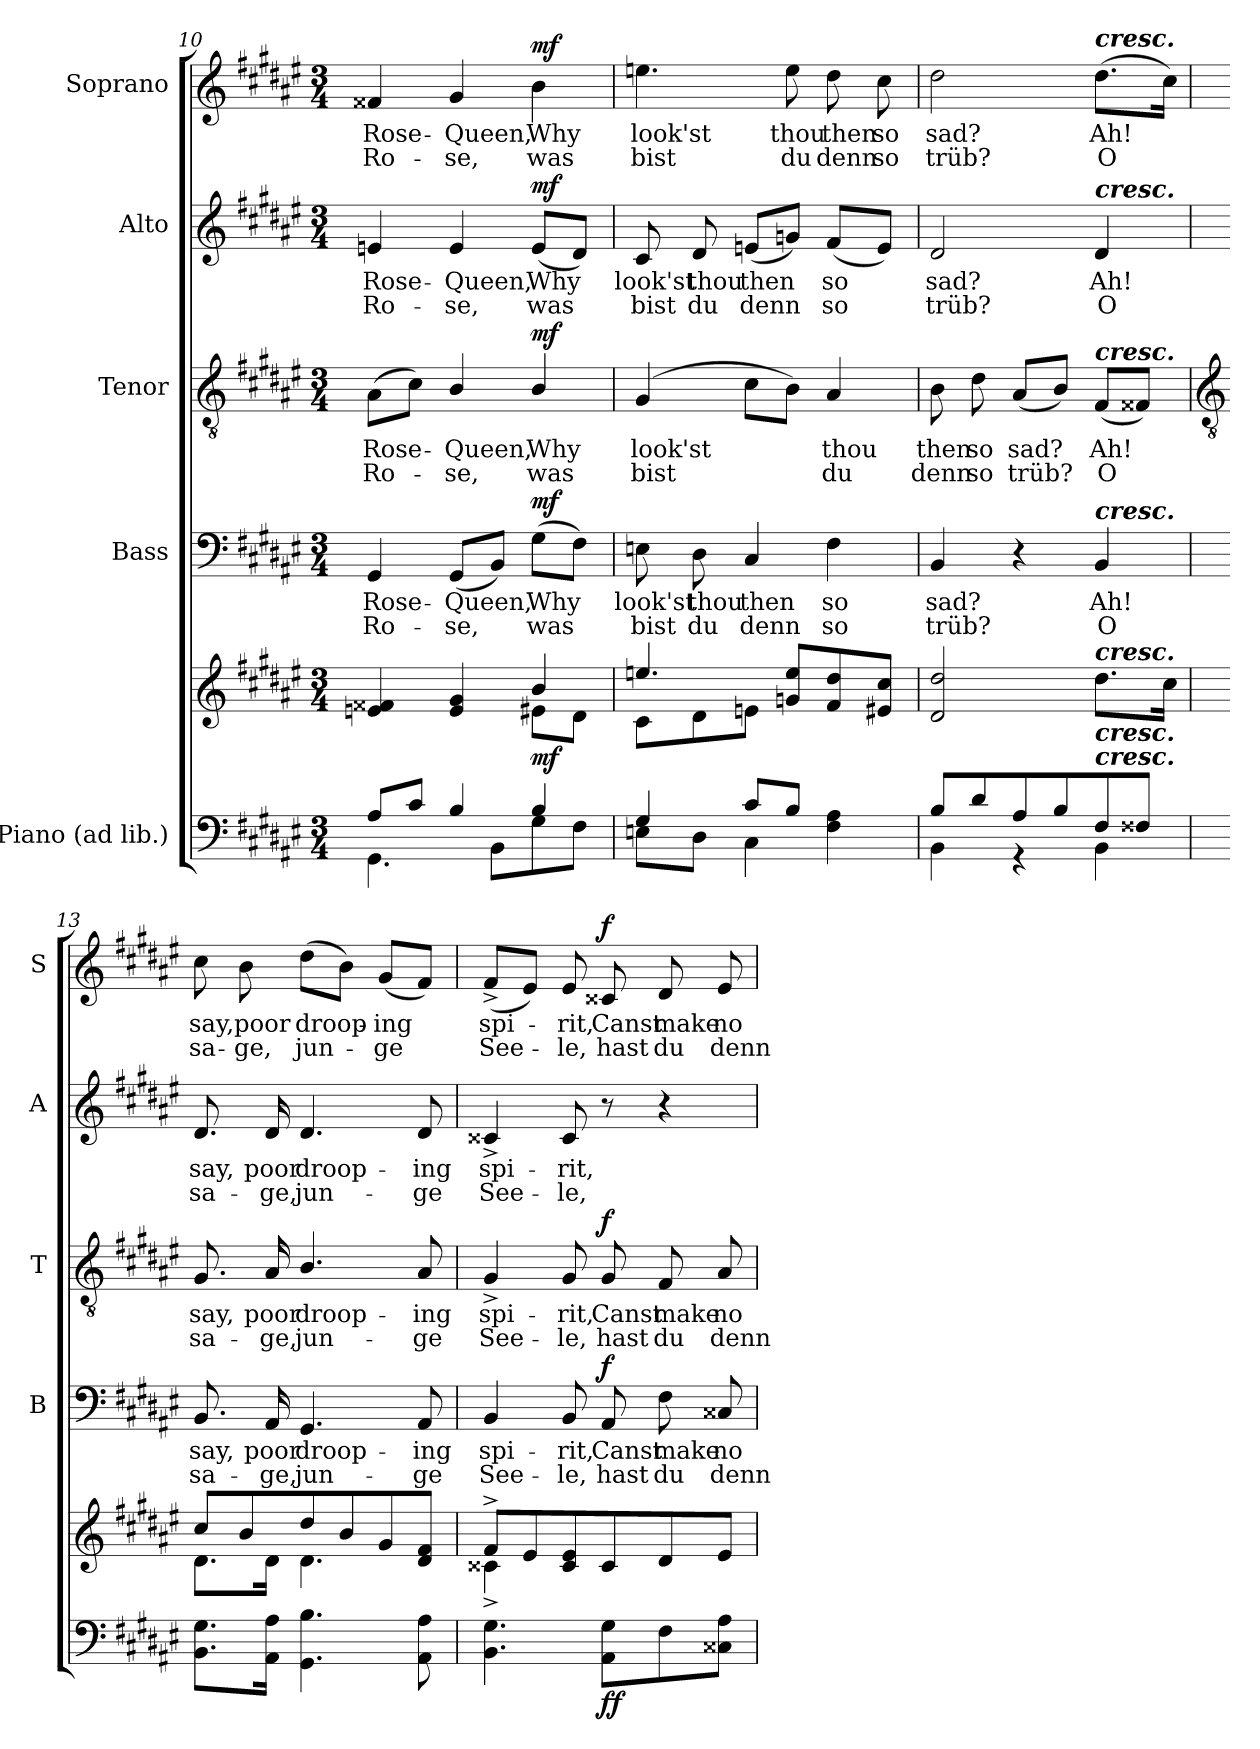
**kern	**kern	**dynam	**kern	**text	**text	**dynam	**kern	**text	**text	**dynam	**kern	**text	**text	**dynam	**kern	**text	**text	**dynam
*part5	*part5	*part5	*part4	*part4	*part4	*part4	*part3	*part3	*part3	*part3	*part2	*part2	*part2	*part2	*part1	*part1	*part1	*part1
*staff6	*staff5	*staff5/6	*staff4	*staff4	*staff4	*staff4	*staff3	*staff3	*staff3	*staff3	*staff2	*staff2	*staff2	*staff2	*staff1	*staff1	*staff1	*staff1
*I"Piano (ad lib.)	*	*	*I"Bass	*	*	*	*I"Tenor	*	*	*	*I"Alto	*	*	*	*I"Soprano	*	*	*
*	*	*	*I'B	*	*	*	*I'T	*	*	*	*I'A	*	*	*	*I'S	*	*	*
!!LO:LB:g=z
*clefF4	*clefG2	*	*clefF4	*	*	*	*clefGv2	*	*	*	*clefG2	*	*	*	*clefG2	*	*	*
*k[f#c#g#d#a#e#]	*k[f#c#g#d#a#e#]	*	*k[f#c#g#d#a#e#]	*	*	*	*k[f#c#g#d#a#e#]	*	*	*	*k[f#c#g#d#a#e#]	*	*	*	*k[f#c#g#d#a#e#]	*	*	*
*F#:	*F#:	*	*F#:	*	*	*	*F#:	*	*	*	*F#:	*	*	*	*F#:	*	*	*
*M3/4	*M3/4	*	*M3/4	*	*	*	*M3/4	*	*	*	*M3/4	*	*	*	*M3/4	*	*	*
=10	=10	=10	=10	=10	=10	=10	=10	=10	=10	=10	=10	=10	=10	=10	=10	=10	=10	=10
*^	*^	*	*	*	*	*	*	*	*	*	*	*	*	*	*	*	*	*
!	!	!	!	!	!	!LO:LY:b	!LO:LY:b	!	!	!LO:LY:b	!LO:LY:b	!	!	!LO:LY:b	!LO:LY:b	!	!	!LO:LY:b	!LO:LY:b	!
8A#/L	4.GG#\	4en/ 4f##X/	8ryy	.	4GG#	Rose-	-Ro-	.	(>8A#L	Rose-	Ro-	.	4en	Rose-	-Ro-	.	4f##X	Rose-	-Ro-	.
8c#/J	.	.	8ryy	.	.	.	.	.	8c#J)	.	.	.	.	.	.	.	.	.	.	.
!	!	!	!	!	!	!LO:LY:b	!LO:LY:b	!	!	!LO:LY:b	!LO:LY:b	!	!	!LO:LY:b	!LO:LY:b	!	!	!LO:LY:b	!LO:LY:b	!
4B/	.	4e/ 4g#/	8ryy	.	(<8GG#L	-Queen,	se,	.	4B/	Queen,	se,	.	4e	-Queen,	se,	.	4g#	-Queen,	se,	.
.	8BB\L	.	8ryy	.	8BBJ)	.	.	.	.	.	.	.	.	.	.	.	.	.	.	.
!	!	!	!	!LO:DY:b	!	!LO:LY:b	!LO:LY:b	!LO:DY:b	!	!LO:LY:b	!LO:LY:b	!LO:DY:b	!	!LO:LY:b	!LO:LY:b	!LO:DY:b	!	!LO:LY:b	!LO:LY:b	!LO:DY:b
4B/	8G#\	4b/	8e#\L	mf	(>8G#L	Why	was	mf	4B/	Why	was	mf	(<8eL	Why	was	mf	4b	Why	was	mf
.	8F#\J	.	8d#\J	.	8F#J)	.	.	.	.	.	.	.	8d#J)	.	.	.	.	.	.	.
=11	=11	=11	=11	=11	=11	=11	=11	=11	=11	=11	=11	=11	=11	=11	=11	=11	=11	=11	=11	=11
!	!	!	!	!	!	!LO:LY:b	!LO:LY:b	!	!	!LO:LY:b	!LO:LY:b	!	!	!LO:LY:b	!LO:LY:b	!	!	!LO:LY:b	!LO:LY:b	!
4G#/	8En\L	4.een/	8c#\L	.	8En	look'st	bist	.	(>4G#	look'st	bist	.	8c#	look'st	bist	.	4.een	look'st	bist	.
!	!	!	!	!	!	!LO:LY:b	!LO:LY:b	!	!	!	!	!	!	!LO:LY:b	!LO:LY:b	!	!	!	!	!
.	8D#\J	.	8d#\	.	8D#	thou	du	.	.	.	.	.	8d#	thou	du	.	.	.	.	.
!	!	!	!	!	!	!LO:LY:b	!LO:LY:b	!	!	!	!	!	!	!LO:LY:b	!LO:LY:b	!	!	!	!	!
8c#/L	4C#\	.	8en\J	.	4C#	then	denn	.	8c#L	.	.	.	(<8enL	then	denn	.	.	.	.	.
!	!	!	!	!	!	!	!	!	!	!	!	!	!	!	!	!	!	!LO:LY:b	!LO:LY:b	!
8B/J	.	8gn/ 8ee/L	4.ryy	.	.	.	.	.	8BJ)	.	.	.	8gnJ)	.	.	.	8ee	thou	du	.
!	!	!	!	!	!	!LO:LY:b	!LO:LY:b	!	!	!LO:LY:b	!LO:LY:b	!	!	!LO:LY:b	!LO:LY:b	!	!	!LO:LY:b	!LO:LY:b	!
4ryy	4F#\ 4A#\	8f#/ 8dd#/	.	.	4F#	so	so	.	4A#	thou	du	.	(<8f#L	so	so	.	8dd#	then	denn	.
!	!	!	!	!	!	!	!	!	!	!	!	!	!	!	!	!	!	!LO:LY:b	!LO:LY:b	!
.	.	8e#/ 8cc#/J	.	.	.	.	.	.	.	.	.	.	8eJ)	.	.	.	8cc#	so	so	.
=12	=12	=12	=12	=12	=12	=12	=12	=12	=12	=12	=12	=12	=12	=12	=12	=12	=12	=12	=12	=12
!	!	!	!	!	!	!LO:LY:b	!LO:LY:b	!	!	!LO:LY:b	!LO:LY:b	!	!	!LO:LY:b	!LO:LY:b	!	!	!LO:LY:b	!LO:LY:b	!
8B/L	4BB\	2d#/ 2dd#/	2ryy	.	4BB	sad?	trüb?	.	8B	then	denn	.	2d#	sad?	trüb?	.	2dd#	sad?	trüb?	.
!	!	!	!	!	!	!	!	!	!	!LO:LY:b	!LO:LY:b	!	!	!	!	!	!	!	!	!
8d#/	.	.	.	.	.	.	.	.	8d#	so	so	.	.	.	.	.	.	.	.	.
!	!	!	!	!	!	!	!	!	!	!LO:LY:b	!LO:LY:b	!	!	!	!	!	!	!	!	!
8A#/	4r	.	.	.	4r	.	.	.	(<8A#L	sad?	trüb?	.	.	.	.	.	.	.	.	.
8B/	.	.	.	.	.	.	.	.	8BJ)	.	.	.	.	.	.	.	.	.	.	.
!	!	!	!	!	!	!	!	!	!	!	!	!	!	!	!	!	!LO:TX:a:Bi:t=cresc.	!	!	!
!	!	!	!	!	!	!	!	!	!	!	!	!	!LO:TX:a:Bi:t=cresc.	!	!	!	!	!	!	!
!	!	!	!	!	!	!	!	!	!LO:TX:a:Bi:t=cresc.	!	!	!	!	!	!	!	!	!	!	!
!	!	!	!	!	!LO:TX:a:Bi:t=cresc.	!	!	!	!	!	!	!	!	!	!	!	!	!	!	!
!	!	!LO:TX:a:Bi:t=cresc.	!	!	!	!	!	!	!	!	!	!	!	!	!	!	!	!	!	!
!LO:TX:a:Bi:t=cresc.	!	!	!	!	!	!	!	!	!	!	!	!	!	!	!	!	!	!	!	!
!LO:TX:a:Bi:t=cresc.	!	!	!	!	!	!	!	!	!	!	!	!	!	!	!	!	!	!	!	!
!	!	!	!	!	!	!LO:LY:b	!LO:LY:b	!	!	!LO:LY:b	!LO:LY:b	!	!	!LO:LY:b	!LO:LY:b	!	!	!LO:LY:b	!LO:LY:b	!
8F#/	4BB\	8.dd#\L	8ryy	.	4BB	Ah!	O	.	(<8F#L	Ah!	O	.	4d#	Ah!	O	.	(>8.dd#L	Ah!	O	.
8F##X/J	.	.	8ryy	.	.	.	.	.	8F##XJ)	.	.	.	.	.	.	.	.	.	.	.
.	.	16cc#\J	.	.	.	.	.	.	.	.	.	.	.	.	.	.	16cc#J)	.	.	.
*v	*v	*	*	*	*	*	*	*	*	*	*	*	*	*	*	*	*	*	*	*
!!LO:LB:g=z
=13	=13	=13	=13	=13	=13	=13	=13	=13	=13	=13	=13	=13	=13	=13	=13	=13	=13	=13	=13
*	*	*	*	*	*	*	*	*clefGv2	*	*	*	*	*	*	*	*	*	*	*
!	!	!	!	!	!LO:LY:b	!LO:LY:b	!	!	!LO:LY:b	!LO:LY:b	!	!	!LO:LY:b	!LO:LY:b	!	!	!LO:LY:b	!LO:LY:b	!
8.BB 8.G#L	8cc#/L	8.d#\L	.	8.BB	say,	sa-	.	8.G#	say,	sa-	.	8.d#	say,	sa-	.	8cc#	say,	sa-	.
!	!	!	!	!	!	!	!	!	!	!	!	!	!	!	!	!	!LO:LY:b	!LO:LY:b	!
.	8b/	.	.	.	.	.	.	.	.	.	.	.	.	.	.	8b	-poor	ge,	.
!	!	!	!	!	!LO:LY:b	!LO:LY:b	!	!	!LO:LY:b	!LO:LY:b	!	!	!LO:LY:b	!LO:LY:b	!	!	!	!	!
16AA# 16A#J	.	16d#\J	.	16AA#	-poor	ge,	.	16A#	-poor	ge,	.	16d#	-poor	ge,	.	.	.	.	.
!	!	!	!	!	!LO:LY:b	!LO:LY:b	!	!	!LO:LY:b	!LO:LY:b	!	!	!LO:LY:b	!LO:LY:b	!	!	!LO:LY:b	!LO:LY:b	!
4.GG# 4.B	8dd#/	4.d#\	.	4.GG#	droop-	-jun-	.	4.B/	droop-	-jun-	.	4.d#	droop-	-jun-	.	(>8dd#L	droop-	jun-	.
.	8b/	.	.	.	.	.	.	.	.	.	.	.	.	.	.	8bJ)	.	.	.
!	!	!	!	!	!	!	!	!	!	!	!	!	!	!	!	!	!LO:LY:b	!LO:LY:b	!
.	8g#/	.	.	.	.	.	.	.	.	.	.	.	.	.	.	(<8g#L	ing	ge	.
!	!	!	!	!	!LO:LY:b	!LO:LY:b	!	!	!LO:LY:b	!LO:LY:b	!	!	!LO:LY:b	!LO:LY:b	!	!	!	!	!
8AA# 8A#	8d#/ 8f#/J	8ryy	.	8AA#	-ing	ge	.	8A#	-ing	ge	.	8d#	-ing	ge	.	8f#J)	.	.	.
=14	=14	=14	=14	=14	=14	=14	=14	=14	=14	=14	=14	=14	=14	=14	=14	=14	=14	=14	=14
!	!	!	!	!	!LO:LY:b	!LO:LY:b	!	!	!LO:LY:b	!LO:LY:b	!	!	!LO:LY:b	!LO:LY:b	!	!	!LO:LY:b	!LO:LY:b	!
4.BB 4.G#	8f#^/L	4c##X^\	.	4BB	spi-	-See-	.	4G#^	spi-	-See-	.	4c##X^	spi-	-See-	.	(<8f#^L	spi-	See-	.
.	8e#/	.	.	.	.	.	.	.	.	.	.	.	.	.	.	8e#J)	.	.	.
!	!	!	!	!	!LO:LY:b	!LO:LY:b	!	!	!LO:LY:b	!LO:LY:b	!	!	!LO:LY:b	!LO:LY:b	!	!	!LO:LY:b	!LO:LY:b	!
.	8c##/ 8e#/	8ryy	.	8BB	-rit,	le,	.	8G#	-rit,	le,	.	8c##	-rit,	le,	.	8e#	rit,	le,	.
!	!	!	!LO:DY:b=2	!	!LO:LY:b	!LO:LY:b	!	!	!LO:LY:b	!LO:LY:b	!	!	!	!	!	!	!LO:LY:b	!LO:LY:b	!
!	!	!	!LO:DY:n=1:b	!	!	!	!LO:DY:b	!	!	!	!LO:DY:b	!	!	!	!	!	!	!	!LO:DY:b
8AA# 8G#L	8c##/	8ryy	f f	8AA#	Canst	hast	f	8G#	Canst	hast	f	8r	.	.	.	8c##X	Canst	hast	f
!	!	!	!	!	!LO:LY:b	!LO:LY:b	!	!	!LO:LY:b	!LO:LY:b	!	!	!	!	!	!	!LO:LY:b	!LO:LY:b	!
8F#	8d#/	4ryy	.	8F#	make	du	.	8F#	make	du	.	4r	.	.	.	8d#	make	du	.
!	!	!	!	!	!LO:LY:b	!LO:LY:b	!	!	!LO:LY:b	!LO:LY:b	!	!	!	!	!	!	!LO:LY:b	!LO:LY:b	!
8C##X 8A#J	8e#/J	.	.	8C##X	no	denn	.	8A#	no	denn	.	.	.	.	.	8e#	no	denn	.
*	*v	*v	*	*	*	*	*	*	*	*	*	*	*	*	*	*	*	*	*
=	=	=	=	=	=	=	=	=	=	=	=	=	=	=	=	=	=	=
*-	*-	*-	*-	*-	*-	*-	*-	*-	*-	*-	*-	*-	*-	*-	*-	*-	*-	*-
